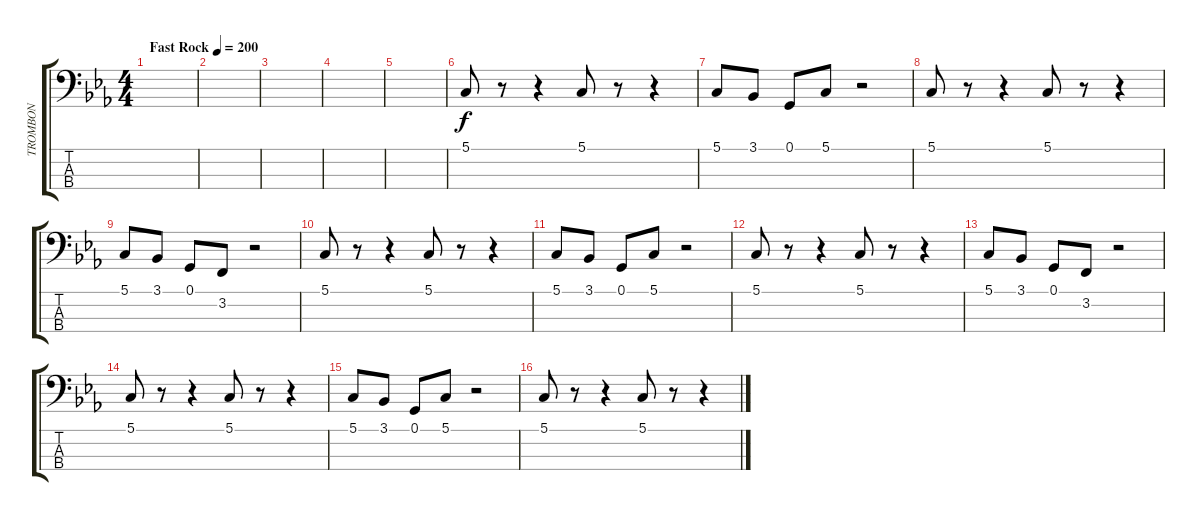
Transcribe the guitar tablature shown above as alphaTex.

\track ("TROMBON" "TROMBON") {instrument trombone}
\staff {score tabs}
\tuning (G2 D2 A1 E1) {hide}
\ts (4 4)
\tempo (200 "Fast Rock")
\clef f4
\ks cminor
|
|
|
|
|
5.1.8 r.8 r.4 5.1.8 r.8 r.4 |
5.1.8 3.1.8 0.1.8 5.1.8 r.2 |
5.1.8 r.8 r.4 5.1.8 r.8 r.4 |
5.1.8 3.1.8 0.1.8 3.2.8 r.2 |
5.1.8 r.8 r.4 5.1.8 r.8 r.4 |
5.1.8 3.1.8 0.1.8 5.1.8 r.2 |
5.1.8 r.8 r.4 5.1.8 r.8 r.4 |
5.1.8 3.1.8 0.1.8 3.2.8 r.2 |
5.1.8 r.8 r.4 5.1.8 r.8 r.4 |
5.1.8 3.1.8 0.1.8 5.1.8 r.2 |
5.1.8 r.8 r.4 5.1.8 r.8 r.4
